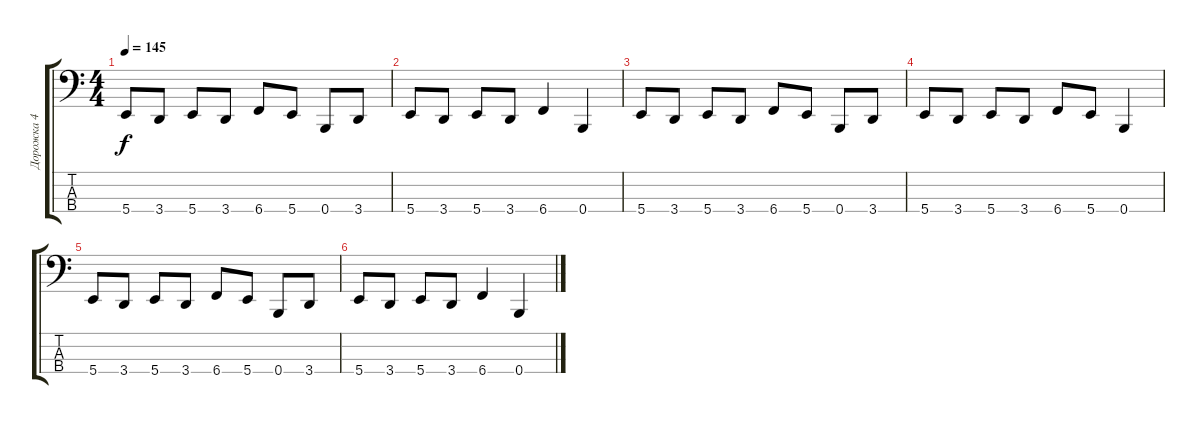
\track ("Дорожка 4" "Дорожка 4") {instrument electricbassfinger}
\staff {score tabs}
\tuning (E2 B1 Gb1 B0) {hide}
\ts (4 4)
\tempo 145
\clef f4
\ks c
5.4.8{dy f} 3.4.8 5.4.8 3.4.8 6.4.8 5.4.8 0.4.8 3.4.8 |
5.4.8 3.4.8 5.4.8 3.4.8 6.4.4 0.4.4 |
5.4.8 3.4.8 5.4.8 3.4.8 6.4.8 5.4.8 0.4.8 3.4.8 |
5.4.8 3.4.8 5.4.8 3.4.8 6.4.8 5.4.8 0.4.4 |
5.4.8 3.4.8 5.4.8 3.4.8 6.4.8 5.4.8 0.4.8 3.4.8 |
5.4.8 3.4.8 5.4.8 3.4.8 6.4.4 0.4.4
